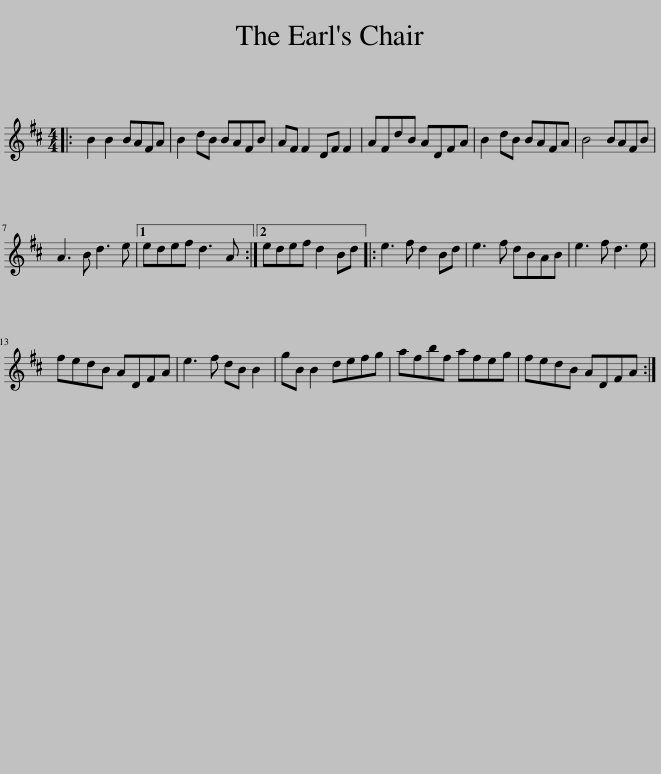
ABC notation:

X:1
L:1/8
M:4/4
I:linebreak $
K:D
V:1 treble
V:1
|: B2 B2 BAFA | B2 dB BAFB | AF F2 DF F2 | AFdB ADFA | B2 dB BAFA | %5
 B4 BAFB |$ A3 B d3 e |1 edef d3 A :|2 edef d2 Bd |: e3 f d2 Bd | %10
 e3 f dBAB | e3 f d3 e |$ fedB ADFA | e3 f dB B2 | gB B2 defg | %15
 afbf afeg | fedB ADFA :| %17
